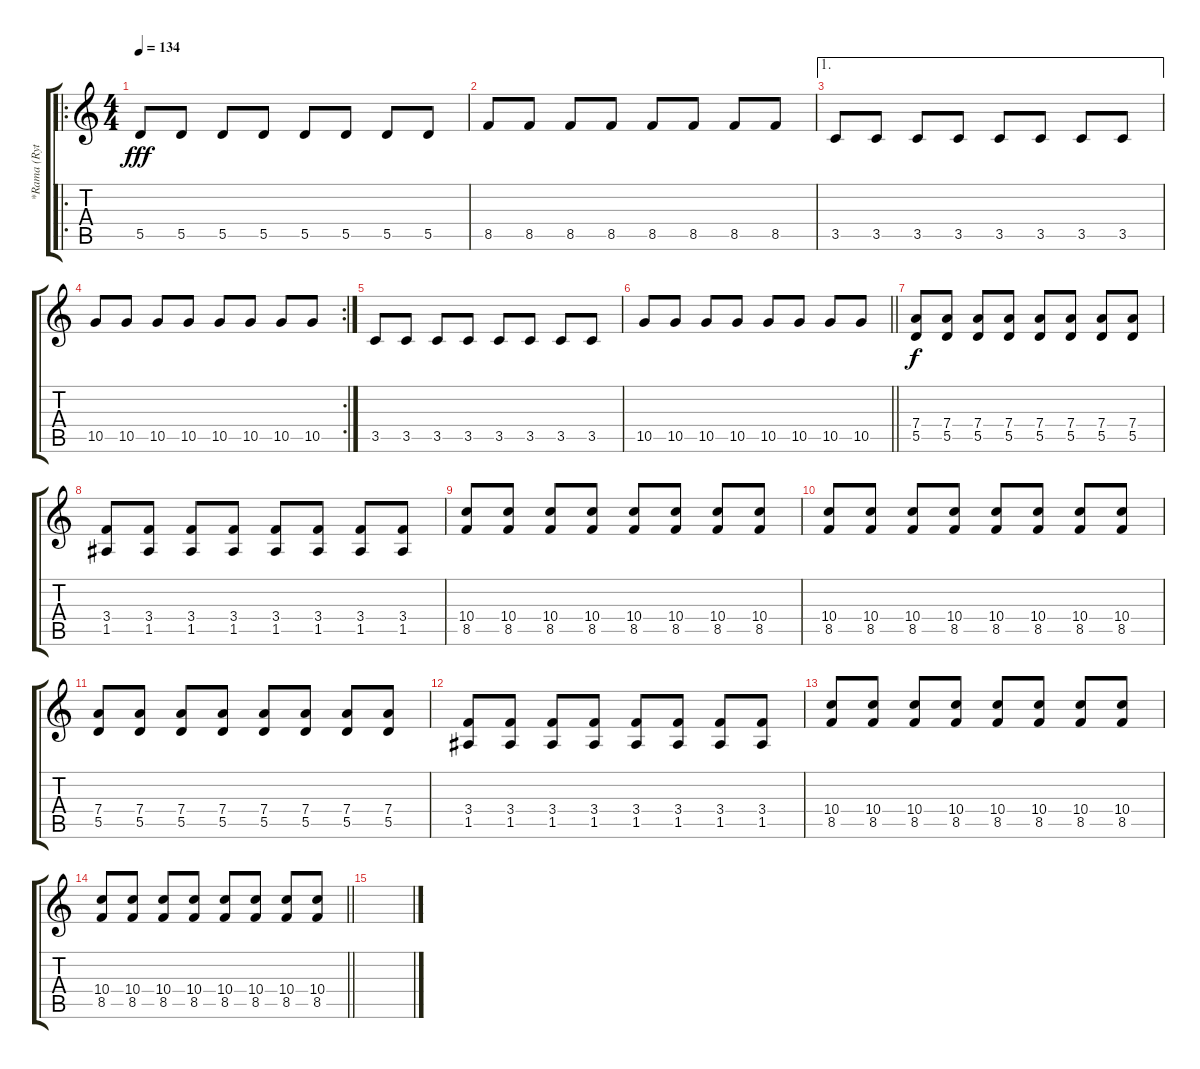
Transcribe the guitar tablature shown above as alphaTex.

\track ("*Rama (Rythm Guitar 2)" "*Rama (Ryt") {instrument distortionguitar}
\staff {score tabs}
\tuning (E4 B3 G3 D3 A2 E2) {hide}
\ro
\ts (4 4)
\tempo 134
\clef g2
\ks c
5.5.8{dy fff volume 16 instrument overdrivenguitar} 5.5.8 5.5.8 5.5.8 5.5.8 5.5.8 5.5.8 5.5.8 |
8.5.8 8.5.8 8.5.8 8.5.8 8.5.8 8.5.8 8.5.8 8.5.8 |
\ae 1
3.5.8 3.5.8 3.5.8 3.5.8 3.5.8 3.5.8 3.5.8 3.5.8 |
\rc 2
10.5.8 10.5.8 10.5.8 10.5.8 10.5.8 10.5.8 10.5.8 10.5.8 |
3.5.8 3.5.8 3.5.8 3.5.8 3.5.8 3.5.8 3.5.8 3.5.8 |
\barLineRight lightlight
10.5.8 10.5.8 10.5.8 10.5.8 10.5.8 10.5.8 10.5.8 10.5.8 |
\section ("" "")
(7.4 5.5).8{dy f volume 11} (7.4 5.5).8 (7.4 5.5).8 (7.4 5.5).8 (7.4 5.5).8 (7.4 5.5).8 (7.4 5.5).8 (7.4 5.5).8 |
(3.4 1.5).8 (3.4 1.5).8 (3.4 1.5).8 (3.4 1.5).8 (3.4 1.5).8 (3.4 1.5).8 (3.4 1.5).8 (3.4 1.5).8 |
(10.4 8.5).8 (10.4 8.5).8 (10.4 8.5).8 (10.4 8.5).8 (10.4 8.5).8 (10.4 8.5).8 (10.4 8.5).8 (10.4 8.5).8 |
(10.4 8.5).8 (10.4 8.5).8 (10.4 8.5).8 (10.4 8.5).8 (10.4 8.5).8 (10.4 8.5).8 (10.4 8.5).8 (10.4 8.5).8 |
(7.4 5.5).8 (7.4 5.5).8 (7.4 5.5).8 (7.4 5.5).8 (7.4 5.5).8 (7.4 5.5).8 (7.4 5.5).8 (7.4 5.5).8 |
(3.4 1.5).8 (3.4 1.5).8 (3.4 1.5).8 (3.4 1.5).8 (3.4 1.5).8 (3.4 1.5).8 (3.4 1.5).8 (3.4 1.5).8 |
(10.4 8.5).8 (10.4 8.5).8 (10.4 8.5).8 (10.4 8.5).8 (10.4 8.5).8 (10.4 8.5).8 (10.4 8.5).8 (10.4 8.5).8 |
\barLineRight lightlight
(10.4 8.5).8 (10.4 8.5).8 (10.4 8.5).8 (10.4 8.5).8 (10.4 8.5).8 (10.4 8.5).8 (10.4 8.5).8 (10.4 8.5).8 |
\section ("" "")
